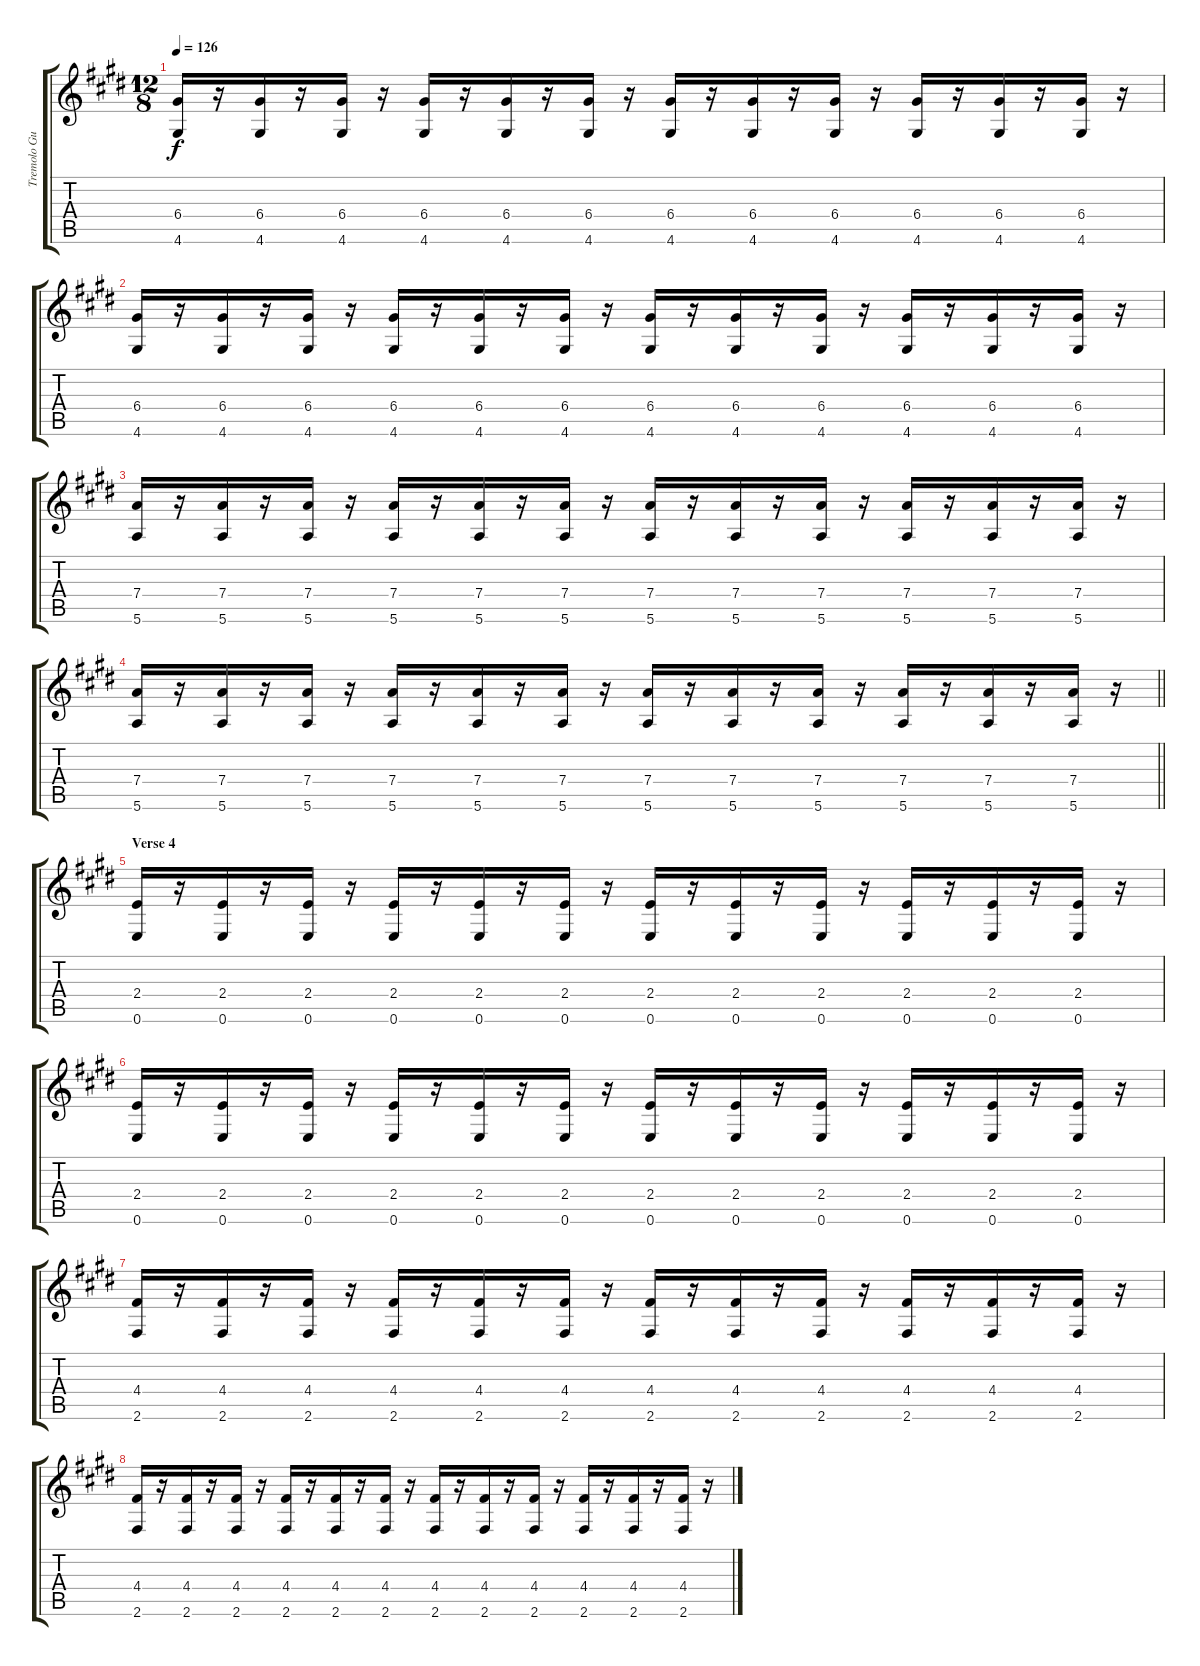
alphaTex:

\track ("Tremolo Guitar" "Tremolo Gu") {instrument distortionguitar}
\staff {score tabs}
\tuning (E4 B3 G3 D3 A2 E2) {hide}
\ts (12 8)
\tempo 126
\clef g2
\ks e
(6.4 4.6).16{dy f} r.16 (6.4 4.6).16 r.16 (6.4 4.6).16 r.16 (6.4 4.6).16 r.16 (6.4 4.6).16 r.16 (6.4 4.6).16 r.16 (6.4 4.6).16 r.16 (6.4 4.6).16 r.16 (6.4 4.6).16 r.16 (6.4 4.6).16 r.16 (6.4 4.6).16 r.16 (6.4 4.6).16 r.16 |
(6.4 4.6).16 r.16 (6.4 4.6).16 r.16 (6.4 4.6).16 r.16 (6.4 4.6).16 r.16 (6.4 4.6).16 r.16 (6.4 4.6).16 r.16 (6.4 4.6).16 r.16 (6.4 4.6).16 r.16 (6.4 4.6).16 r.16 (6.4 4.6).16 r.16 (6.4 4.6).16 r.16 (6.4 4.6).16 r.16 |
(7.4 5.6).16 r.16 (7.4 5.6).16 r.16 (7.4 5.6).16 r.16 (7.4 5.6).16 r.16 (7.4 5.6).16 r.16 (7.4 5.6).16 r.16 (7.4 5.6).16 r.16 (7.4 5.6).16 r.16 (7.4 5.6).16 r.16 (7.4 5.6).16 r.16 (7.4 5.6).16 r.16 (7.4 5.6).16 r.16 |
\barLineRight lightlight
(7.4 5.6).16 r.16 (7.4 5.6).16 r.16 (7.4 5.6).16 r.16 (7.4 5.6).16 r.16 (7.4 5.6).16 r.16 (7.4 5.6).16 r.16 (7.4 5.6).16 r.16 (7.4 5.6).16 r.16 (7.4 5.6).16 r.16 (7.4 5.6).16 r.16 (7.4 5.6).16 r.16 (7.4 5.6).16 r.16 |
\section ("" "Verse 4")
(2.4 0.6).16 r.16 (2.4 0.6).16 r.16 (2.4 0.6).16 r.16 (2.4 0.6).16 r.16 (2.4 0.6).16 r.16 (2.4 0.6).16 r.16 (2.4 0.6).16 r.16 (2.4 0.6).16 r.16 (2.4 0.6).16 r.16 (2.4 0.6).16 r.16 (2.4 0.6).16 r.16 (2.4 0.6).16 r.16 |
(2.4 0.6).16 r.16 (2.4 0.6).16 r.16 (2.4 0.6).16 r.16 (2.4 0.6).16 r.16 (2.4 0.6).16 r.16 (2.4 0.6).16 r.16 (2.4 0.6).16 r.16 (2.4 0.6).16 r.16 (2.4 0.6).16 r.16 (2.4 0.6).16 r.16 (2.4 0.6).16 r.16 (2.4 0.6).16 r.16 |
(4.4 2.6).16 r.16 (4.4 2.6).16 r.16 (4.4 2.6).16 r.16 (4.4 2.6).16 r.16 (4.4 2.6).16 r.16 (4.4 2.6).16 r.16 (4.4 2.6).16 r.16 (4.4 2.6).16 r.16 (4.4 2.6).16 r.16 (4.4 2.6).16 r.16 (4.4 2.6).16 r.16 (4.4 2.6).16 r.16 |
(4.4 2.6).16 r.16 (4.4 2.6).16 r.16 (4.4 2.6).16 r.16 (4.4 2.6).16 r.16 (4.4 2.6).16 r.16 (4.4 2.6).16 r.16 (4.4 2.6).16 r.16 (4.4 2.6).16 r.16 (4.4 2.6).16 r.16 (4.4 2.6).16 r.16 (4.4 2.6).16 r.16 (4.4 2.6).16 r.16
